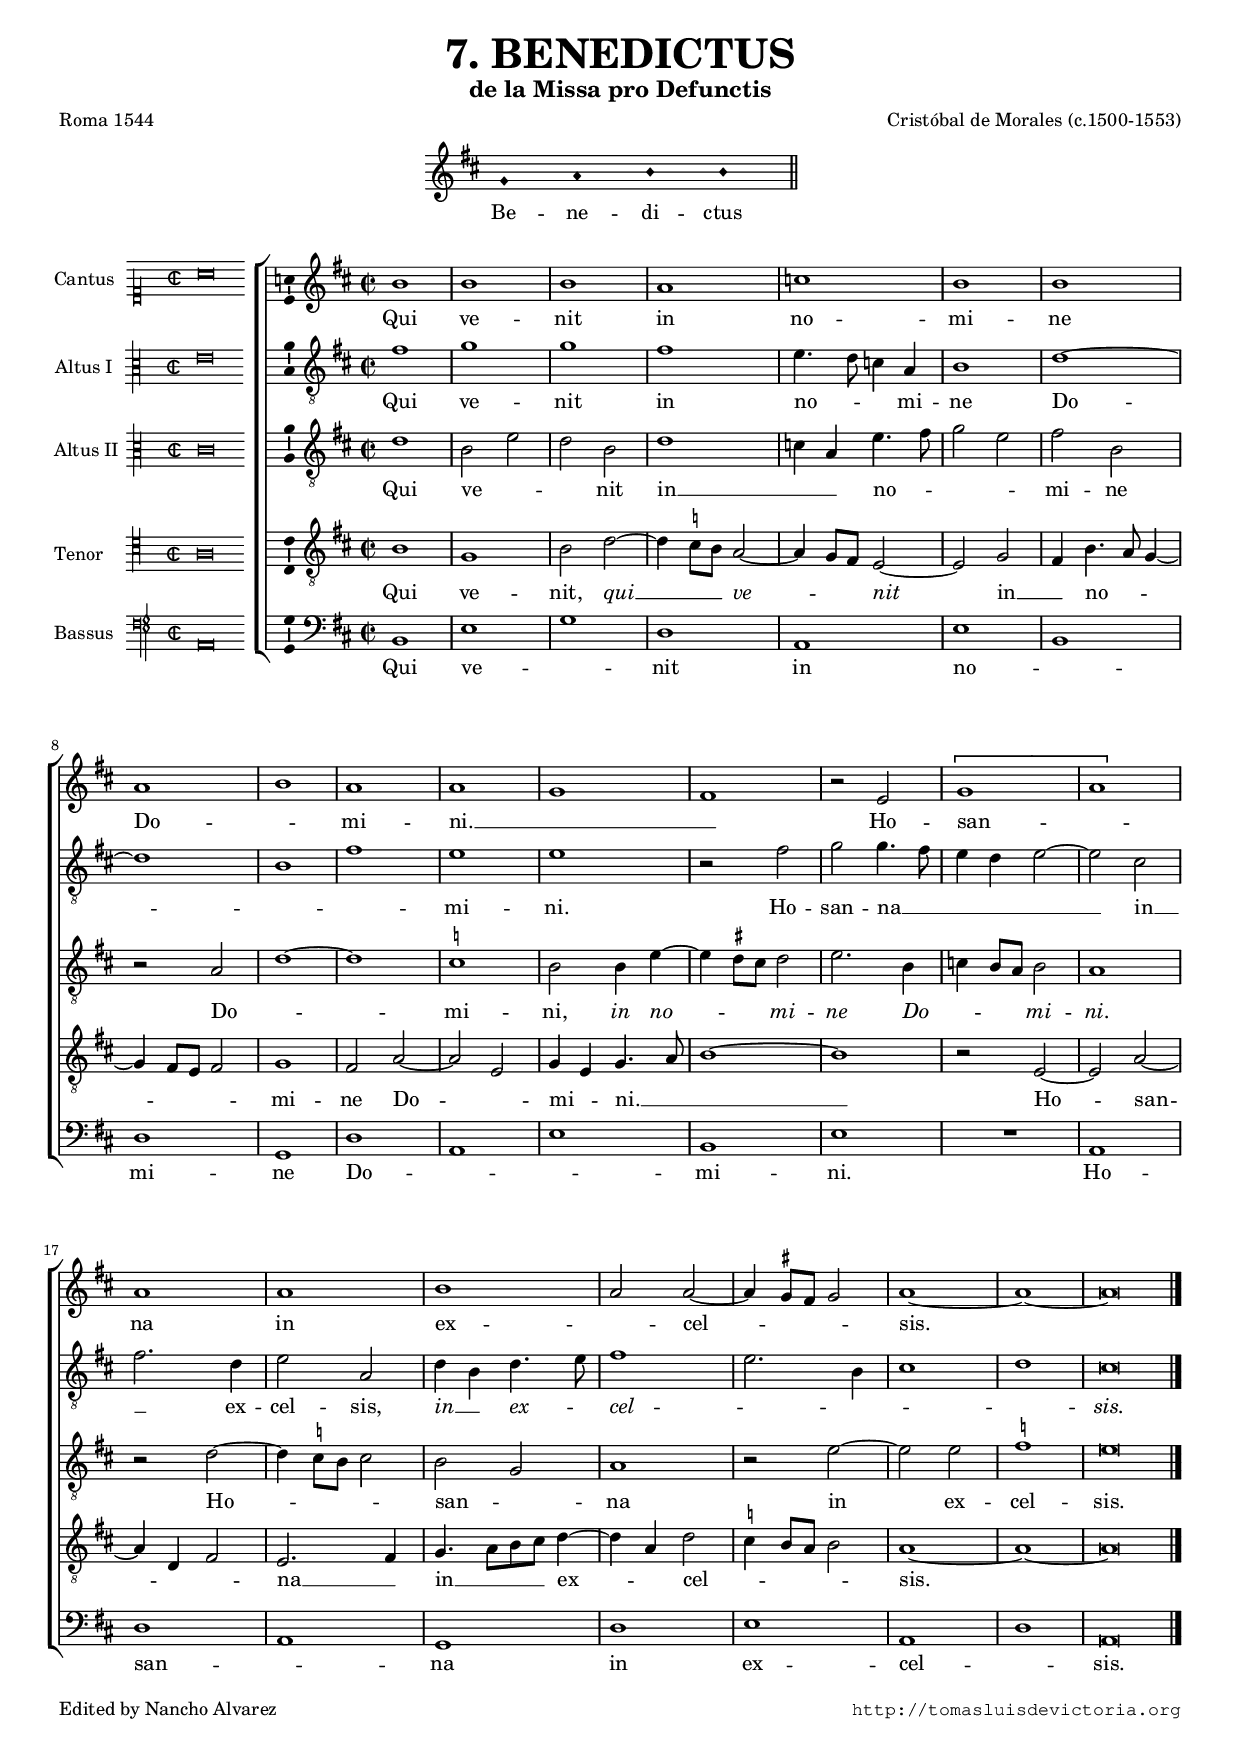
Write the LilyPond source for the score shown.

\version "2.18.0"

#(set-default-paper-size "a4")
#(set-global-staff-size 16)
#(ly:set-option 'point-and-click #f)
%mobile -s14.5 -i3.0 -ball

italicas=\override LyricText.font-shape = #'italic
rectas=\override LyricText.font-shape = #'upright
ss=\once \set suggestAccidentals = ##t
htitle="Missa pro Defunctis - 7. Benedictus"
hcomposer="Morales"
incipitwidth=20


\header {
	title=\markup{\larger \larger \larger "7. BENEDICTUS" }
	subtitle=\markup{\larger "de la Missa pro Defunctis" }
	composer="Cristóbal de Morales (c.1500-1553)"
        pdfauthor=\composer
        poet="Roma 1544"
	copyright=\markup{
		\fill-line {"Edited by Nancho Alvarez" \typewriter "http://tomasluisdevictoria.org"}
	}
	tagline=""
}

\score {\transpose c d {
<<
         \new Voice = "canto" {
		 \override Staff.TimeSignature.stencil = #'()
		 \override Stem.transparent = ##t
		 \set Score.timing = ##f
		 \override NoteHead.style = #'neomensural         
		 \clef "G" 
		 \key a \minor
		 f'4 g' a' a' \bar "||"
         }
         \new Lyrics \lyricsto "canto" {
		 Be -- ne -- di -- ctus
         }
>>

	}%tranpsose
	
\layout {
	line-width=12.5\cm 
	indent=6.2\cm
	system-count=1
        ragged-right = ##f
        %tablet indent = 4\cm
        %tablet line-width=12\cm
}
}

%tablet \pageBreak

global={\key c \major \time 2/2 \skip 1*24 \bar "|." }


cantus={
	a'1 |
	a' |
	a' |
	g' |
%5
	bes' |
	a' |
	a' |
	g' |
	a' |
%10
	g' |
	g' |
	f' |
	e' |
	r2 d' |
%15
	\[f'1 |
	g'\] |
	g' |
	g' |
	a' |
%20
	g'2 g' ~ |
	g'4 \ss fis'8 e' fis'2 |
	g'1 ~ |
	g' ~ |
	g'\breve*1/2
}

altus={
	e'1 |
	f' |
	f' |
	e' |
%5
	d'4. c'8 bes4 g |
	a1 |
	c' ~ |
	c' |
	a |
%10
	e' |
	d' |
	d' |
	r2 e' |
	f' f'4. e'8 |
%15
	d'4 c' d'2 ~ |
	d' b |
	e'2. c'4 |
	d'2 g |
	c'4 a c'4. d'8 |
%20
	e'1 |
	d'2. a4 |
	b1 |
	c' |
	b\breve*1/2
}

altusdos={
	c'1 |
	a2 d' |
	c' a |
	c'1 |
%5
	bes4 g d'4. e'8 |
	f'2 d' |
	e' a |
	r g |
	c'1 ~ |
%10
	c' |
	\ss bes |
	a2 a4 d' ~ |
	d' \ss cis'8 b cis'2 |
	d'2. a4 |
%15
	bes a8 g a2 |
	g1 |
	r2 c' ~ |
	c'4 \ss bes8 a bes2 |
	a f |
%20
	g1 |
	r2 d' ~ |
	d' d' |
	\ss ees'1 |
	d'\breve*1/2
}

tenor={
	a1 |
	f |
	a2 c' ~ |
	c'4 \ss bes8 a g2 ~ |
%5
	g4 f8 e d2 ~ |
	d f |
	e4 a4. g8 f4 ~ |
	f e8 d e2 |
	f1 |
%10
	e2 g ~ |
	g d |
	f4 d f4. g8 |
	a1 ~ |
	a |
%15
	r2 d ~ |
	d g ~ |
	g4 c e2 |
	d2. e4 |
	f4. g8[ a b] c'4 ~ |
%20
	c' g c'2 |
	\ss bes4 a8 g a2 |
	g1 ~ |
	g ~ |
	g\breve*1/2
}

bassus={
	a,1 |
	d |
	f |
	c |
%5
	g, |
	d |
	a, |
	c |
	f, |
%10
	c |
	g, |
	d |
	a, |
	d |
%15
	R1*4/4 |
	g,1 |
	c |
	g, |
	f, |
%20
	c |
	d |
	g, |
	c |
	g,\breve*1/2
}


textocantus=\lyricmode{
Qui ve -- nit in no -- mi -- ne Do -- _ mi -- ni. __ _ _
Ho -- san -- _ na in ex -- _ cel -- _ _ _ _ sis. _ _
}

textoaltus=\lyricmode{
Qui ve -- nit in no -- _ _ mi -- ne Do -- _ _ _ mi -- ni.
Ho -- san -- na __ _ _ _ _ _ in __ _ ex -- cel -- sis,
\italicas
in __ _ ex -- _ cel -- _ _ _ _ sis.
}

textoaltusdos=\lyricmode{
Qui ve -- _ _ nit in __ _ _ no -- _ _ _ mi -- ne
Do -- _ _ mi -- ni,
\italicas
in no -- _ _ _ mi -- ne Do -- _ _ _ mi -- ni.
\rectas
Ho -- _ _ _ _ san -- _ na 
in _ ex -- cel -- sis.
}

textotenor=\lyricmode{
Qui ve -- nit,
\italicas
qui __ _ _ _ ve -- _ _ _ nit _
\rectas
in __ _ no -- _ _ _ _ _ _ mi -- ne
Do -- _ _ mi -- _ ni. __ _ _ _ 
Ho -- _ san -- _ _ _ na __ _ 
in __ _ _ _ ex -- _ _ cel -- _ _ _ _ sis. _ _ 
}

textobassus=\lyricmode{
Qui ve -- _ nit in no -- _ mi -- ne
Do -- _ _ mi -- ni.
Ho -- san -- _ na
in ex -- cel -- _ sis.
}

incipitcantus=\markup{
	\score{
		{ 
		\set Staff.instrumentName="Cantus  " % Supranus
		\override NoteHead.style = #'neomensural
		\override Rest.style = #'neomensural
		\override Staff.TimeSignature.style = #'neomensural
		\cadenzaOn 
		\clef "petrucci-c1"
		\time 2/2
		a'\breve
		} 
	\layout {
		\context {\Voice
			\remove Ligature_bracket_engraver
			\consists Mensural_ligature_engraver
		}
		line-width=\incipitwidth
                indent=0 
	}
	}
}


incipitaltus=\markup{
	\score{
		{ 
		\set Staff.instrumentName="Altus I  "
		\override NoteHead.style = #'neomensural 
		\override Rest.style = #'neomensural
		\override Staff.TimeSignature.style = #'neomensural
		\cadenzaOn 
		\clef "petrucci-c3"
		\time 2/2
		e'\breve
		} 
	\layout {
		\context {\Voice
			\remove Ligature_bracket_engraver
			\consists Mensural_ligature_engraver
		}
		line-width=\incipitwidth
                indent=0 
	}
	}
}



incipitaltusdos=\markup{
	\score{
		{ 
		\set Staff.instrumentName="Altus II "
		\override NoteHead.style = #'neomensural 
		\override Rest.style = #'neomensural
		\override Staff.TimeSignature.style = #'neomensural
		\cadenzaOn 
		\clef "petrucci-c3"
		\time 2/2
		c'\breve
		} 
	\layout {
		\context {\Voice
			\remove Ligature_bracket_engraver
			\consists Mensural_ligature_engraver
		}
		line-width=\incipitwidth
                indent=0 
	}
	}
}



incipittenor=\markup{
	\score{
		{ 
		\set Staff.instrumentName="Tenor    "
		\override NoteHead.style = #'neomensural 
		\override Rest.style = #'neomensural
		\override Staff.TimeSignature.style = #'neomensural
		\cadenzaOn 
		\clef "petrucci-c4"
		\time 2/2
		a\breve
		} 
	\layout {
		\context {\Voice
			\remove Ligature_bracket_engraver
			\consists Mensural_ligature_engraver
		}
		line-width=\incipitwidth
                indent=0 
	}
	}
}


incipitbassus=\markup{
	\score{
		{ 
		\set Staff.instrumentName="Bassus  "
		\override NoteHead.style = #'neomensural 
		\override Rest.style = #'neomensural
		\override Staff.TimeSignature.style = #'neomensural
		\cadenzaOn 
		\clef "petrucci-f4"
		\time 2/2
		a,\breve
		} 
	\layout {
		\context {\Voice
			\remove Ligature_bracket_engraver
			\consists Mensural_ligature_engraver
		}
		line-width=\incipitwidth
                indent=0
	}
	}
}


\score {\transpose c d {
\new ChoirStaff<<

	\new Staff <<\global
	\new Voice="v1" {
		\set Staff.instrumentName=\incipitcantus  
		\clef "treble"
		\cantus }
	\new Lyrics \lyricsto "v1" {\textocantus }
	>>

	
	\new Staff << \global
	\new Voice="v2" {
		\set Staff.instrumentName=\incipitaltus
		\clef "G_8" 
		\altus}
	\new Lyrics \lyricsto "v2" {\textoaltus }
	>>

	
	
	\new Staff << \global
	\new Voice="v5" {
		\set Staff.instrumentName=\incipitaltusdos
		\clef "G_8"
		\altusdos}
	\new Lyrics \lyricsto "v5" {\textoaltusdos }
	>>

	
	\new Staff <<\global
	\new Voice="v3" {
		\set Staff.instrumentName=\incipittenor
		\clef "G_8"
		\tenor }
	\new Lyrics \lyricsto "v3" {\textotenor }
	>>
	

	\new Staff <<\global
	\new Voice="v4" {
		\set Staff.instrumentName=\incipitbassus
		\clef "bass" 
		\bassus }
	\new Lyrics \lyricsto "v4" {\textobassus}
	>>	
>>

	}%transpose

\layout{ 
	\context {\Lyrics 
		\override VerticalAxisGroup.staff-affinity = #UP
		\override VerticalAxisGroup.nonstaff-relatedstaff-spacing =
			#'((basic-distance . 0) (minimum-distance . 0) (padding . 1))
		\override LyricText.font-size = #1.2
		\override LyricHyphen.minimum-distance = #0.5
	}
	\context {\Score 
		tempoHideNote = ##t
		\override BarNumber.padding = #2 
	}
	\context {\Voice 
		melismaBusyProperties = #'()
		%autoBeaming = ##f
	}
	\context {\Staff 
                %\RemoveEmptyStaves
                %\override VerticalAxisGroup.remove-first = ##t
		\override VerticalAxisGroup.staff-staff-spacing =
			#'((basic-distance . 11) (minimum-distance . 0) (padding . 1))
		\consists Ambitus_engraver 
		\override LigatureBracket.padding = #1
	}
}

%\midi { \mtempo }

}


\paper{
	evenHeaderMarkup=\markup  \fill-line { \fromproperty #'page:page-number-string \htitle \hcomposer }
	oddHeaderMarkup= \markup  \fill-line { \on-the-fly #not-first-page \hcomposer \on-the-fly #not-first-page \htitle \on-the-fly #not-first-page \fromproperty #'page:page-number-string }
	%system-count=20
	%page-count = 8
	ragged-last-bottom = ##f
	indent=3.5\cm
	system-system-spacing =
	#'((basic-distance . 20) (minimum-distance . 0) (padding . 5))
	top-system-spacing = % header
	#'((basic-distance . 8) (minimum-distance . 0) (padding . 0))
	last-bottom-spacing = % footer
	#'((basic-distance . 12) (minimum-distance . 0) (padding . 0))
    markup-system-spacing.padding = #1.5
}
